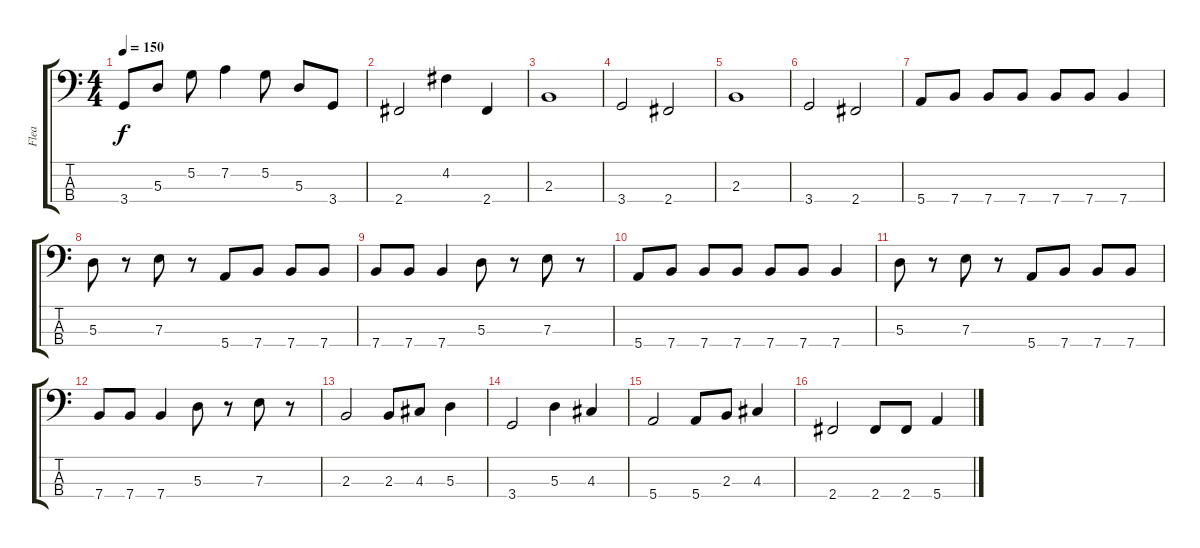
\track ("Flea" "Flea") {instrument electricbassfinger}
\staff {score tabs}
\tuning (G2 D2 A1 E1) {hide}
\ts (4 4)
\tempo 150
\clef f4
\ks c
3.4.8{dy f} 5.3.8 5.2.8 7.2.4 5.2.8 5.3.8 3.4.8 |
2.4.2 4.2.4 2.4.4 |
2.3.1 |
3.4.2 2.4.2 |
2.3.1 |
3.4.2 2.4.2 |
5.4.8 7.4.8 7.4.8 7.4.8 7.4.8 7.4.8 7.4.4 |
5.3.8 r.8 7.3.8 r.8 5.4.8 7.4.8 7.4.8 7.4.8 |
7.4.8 7.4.8 7.4.4 5.3.8 r.8 7.3.8 r.8 |
5.4.8 7.4.8 7.4.8 7.4.8 7.4.8 7.4.8 7.4.4 |
5.3.8 r.8 7.3.8 r.8 5.4.8 7.4.8 7.4.8 7.4.8 |
7.4.8 7.4.8 7.4.4 5.3.8 r.8 7.3.8 r.8 |
2.3.2 2.3.8 4.3.8 5.3.4 |
3.4.2 5.3.4 4.3.4 |
5.4.2 5.4.8 2.3.8 4.3.4 |
2.4.2 2.4.8 2.4.8 5.4.4
